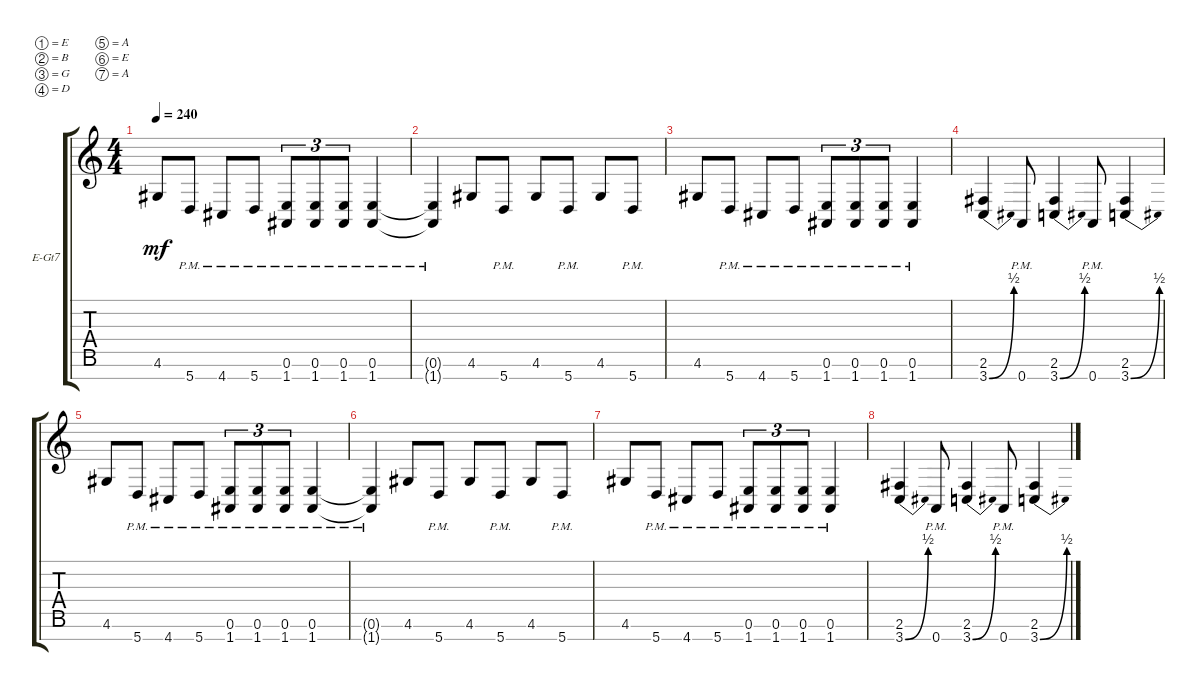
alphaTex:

\defaultSystemsLayout 4
\bracketExtendMode groupsimilarinstruments
\firstSystemTrackNameOrientation horizontal
\otherSystemsTrackNameOrientation horizontal
\track ("Electric Guitar" "E-Gt7") {instrument distortionguitar}
\staff {score tabs}
\tuning (E4 B3 G3 D3 A2 E2 A1)
\ts (4 4)
\tempo 240
\clef g2
\ks c
4.6.8{dy mf} 5.7{pm}.8 4.7{pm}.8 5.7{pm}.8 (1.7{pm} 0.6{pm}).8{tu (3 2)} (1.7{pm} 0.6{pm}).8{tu (3 2)} (1.7{pm} 0.6{pm}).8{tu (3 2)} (1.7{pm} 0.6{pm}).4 |
(1.7{pm t} 0.6{pm t}).4 4.6.8 5.7{pm}.8 4.6.8 5.7{pm}.8 4.6.8 5.7{pm}.8 |
4.6.8 5.7{pm}.8 4.7{pm}.8 5.7{pm}.8 (1.7{pm} 0.6{pm}).8{tu (3 2)} (1.7{pm} 0.6{pm}).8{tu (3 2)} (1.7{pm} 0.6{pm}).8{tu (3 2)} (1.7{pm} 0.6{pm}).4 |
(3.7{be (bend 0 0 60 2)} 2.6).4 0.7{pm}.8 (3.7{be (bend 0 0 60 2)} 2.6).4 0.7{pm}.8 (3.7{be (bend 0 0 60 2)} 2.6).4 |
4.6.8 5.7{pm}.8 4.7{pm}.8 5.7{pm}.8 (1.7{pm} 0.6{pm}).8{tu (3 2)} (1.7{pm} 0.6{pm}).8{tu (3 2)} (1.7{pm} 0.6{pm}).8{tu (3 2)} (1.7{pm} 0.6{pm}).4 |
(1.7{pm t} 0.6{pm t}).4 4.6.8 5.7{pm}.8 4.6.8 5.7{pm}.8 4.6.8 5.7{pm}.8 |
4.6.8 5.7{pm}.8 4.7{pm}.8 5.7{pm}.8 (1.7{pm} 0.6{pm}).8{tu (3 2)} (1.7{pm} 0.6{pm}).8{tu (3 2)} (1.7{pm} 0.6{pm}).8{tu (3 2)} (1.7{pm} 0.6{pm}).4 |
(3.7{be (bend 0 0 60 2)} 2.6).4 0.7{pm}.8 (3.7{be (bend 0 0 60 2)} 2.6).4 0.7{pm}.8 (3.7{be (bend 0 0 60 2)} 2.6).4
